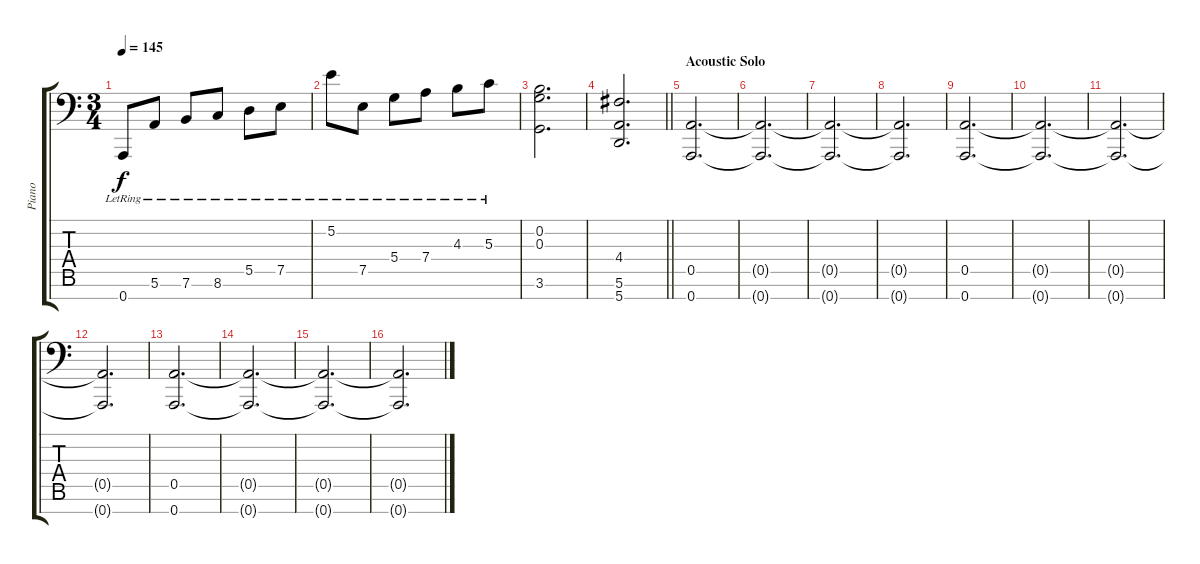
\track ("Piano" "Piano") {instrument electricgrandpiano}
\staff {score tabs}
\tuning (E4 B3 G3 D3 A2 E2 A1) {hide}
\ts (3 4)
\tempo 145
\clef f4
\ks c
0.7{lr}.8{dy f} 5.6{lr}.8 7.6{lr}.8 8.6{lr}.8 5.5{lr}.8 7.5{lr}.8 |
5.2{lr}.8 7.5{lr}.8 5.4{lr}.8 7.4{lr}.8 4.3{lr}.8 5.3{lr}.8 |
(0.2 0.3 3.6).2{d} |
\barLineRight lightlight
(4.4 5.6 5.7).2{d} |
\section ("" "Acoustic Solo")
(0.5 0.7).2{d} |
(0.5{t} 0.7{t}).2{d} |
(0.5{t} 0.7{t}).2{d} |
(0.5{t} 0.7{t}).2{d} |
(0.5 0.7).2{d} |
(0.5{t} 0.7{t}).2{d} |
(0.5{t} 0.7{t}).2{d} |
(0.5{t} 0.7{t}).2{d} |
(0.5 0.7).2{d} |
(0.5{t} 0.7{t}).2{d} |
(0.5{t} 0.7{t}).2{d} |
(0.5{t} 0.7{t}).2{d}
